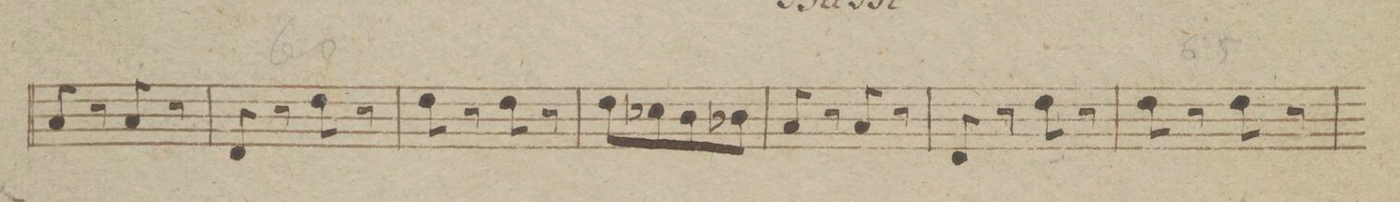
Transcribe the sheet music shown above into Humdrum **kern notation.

**kern	**dynam
*I"Violon e Violoncello	*
*clefF4	*
*k[b-e-]	*
*M2/4	*
8C/	.
8r	.
8C/	.
8r	.
=59	=59
8FF/	.
8r	.
8F\	.
8r	.
=60	=60
8F\	.
8r	.
8F\	.
8r	.
=61	=61
8F\L	.
8E-X\	.
8D\	.
8D-X\J	.
=62	=62
8C/	.
8r	.
8C/	.
8r	.
=63	=63
8FF/	.
8r	.
8F\	.
8r	.
=64	=64
8F\	.
8r	.
8F\	.
8r	.
=65	=65
*-	*-
